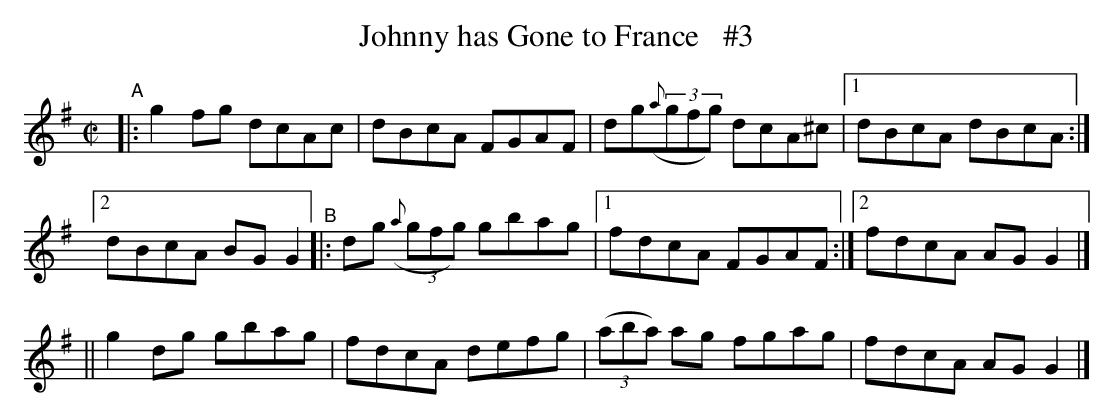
X:1
T: Johnny has Gone to France   #3
M: C|
L: 1/8
K: G
"^A"\
|: g2fg dcAc | dBcA FGAF | dg(3({a}gfg) dcA^c |[1 dBcA dBcA :|
[2 dBcA BGG2 "^B"|: dg (3({a}gfg) gbag |[1 fdcA FGAF :|[2 fdcA AGG2 |]
|| g2dg gbag | fdcA defg | (3(aba) ag fgag | fdcA AGG2 |]
